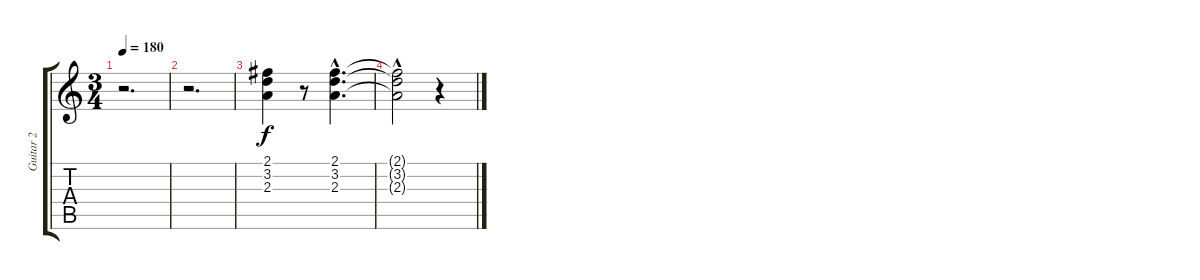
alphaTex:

\track ("Guitar 2" "Guitar 2") {instrument acousticguitarnylon}
\staff {score tabs}
\tuning (E4 B3 G3 D3 A2 E2) {hide}
\ts (3 4)
\tempo 180
\clef g2
\ks c
r.2{d dy f} |
r.2{d} |
(2.1 3.2 2.3).4 r.8 (2.1{hac} 3.2{hac} 2.3{hac}).4{d} |
(2.1{t} 3.2{hac t} 2.3{hac t}).2 r.4
